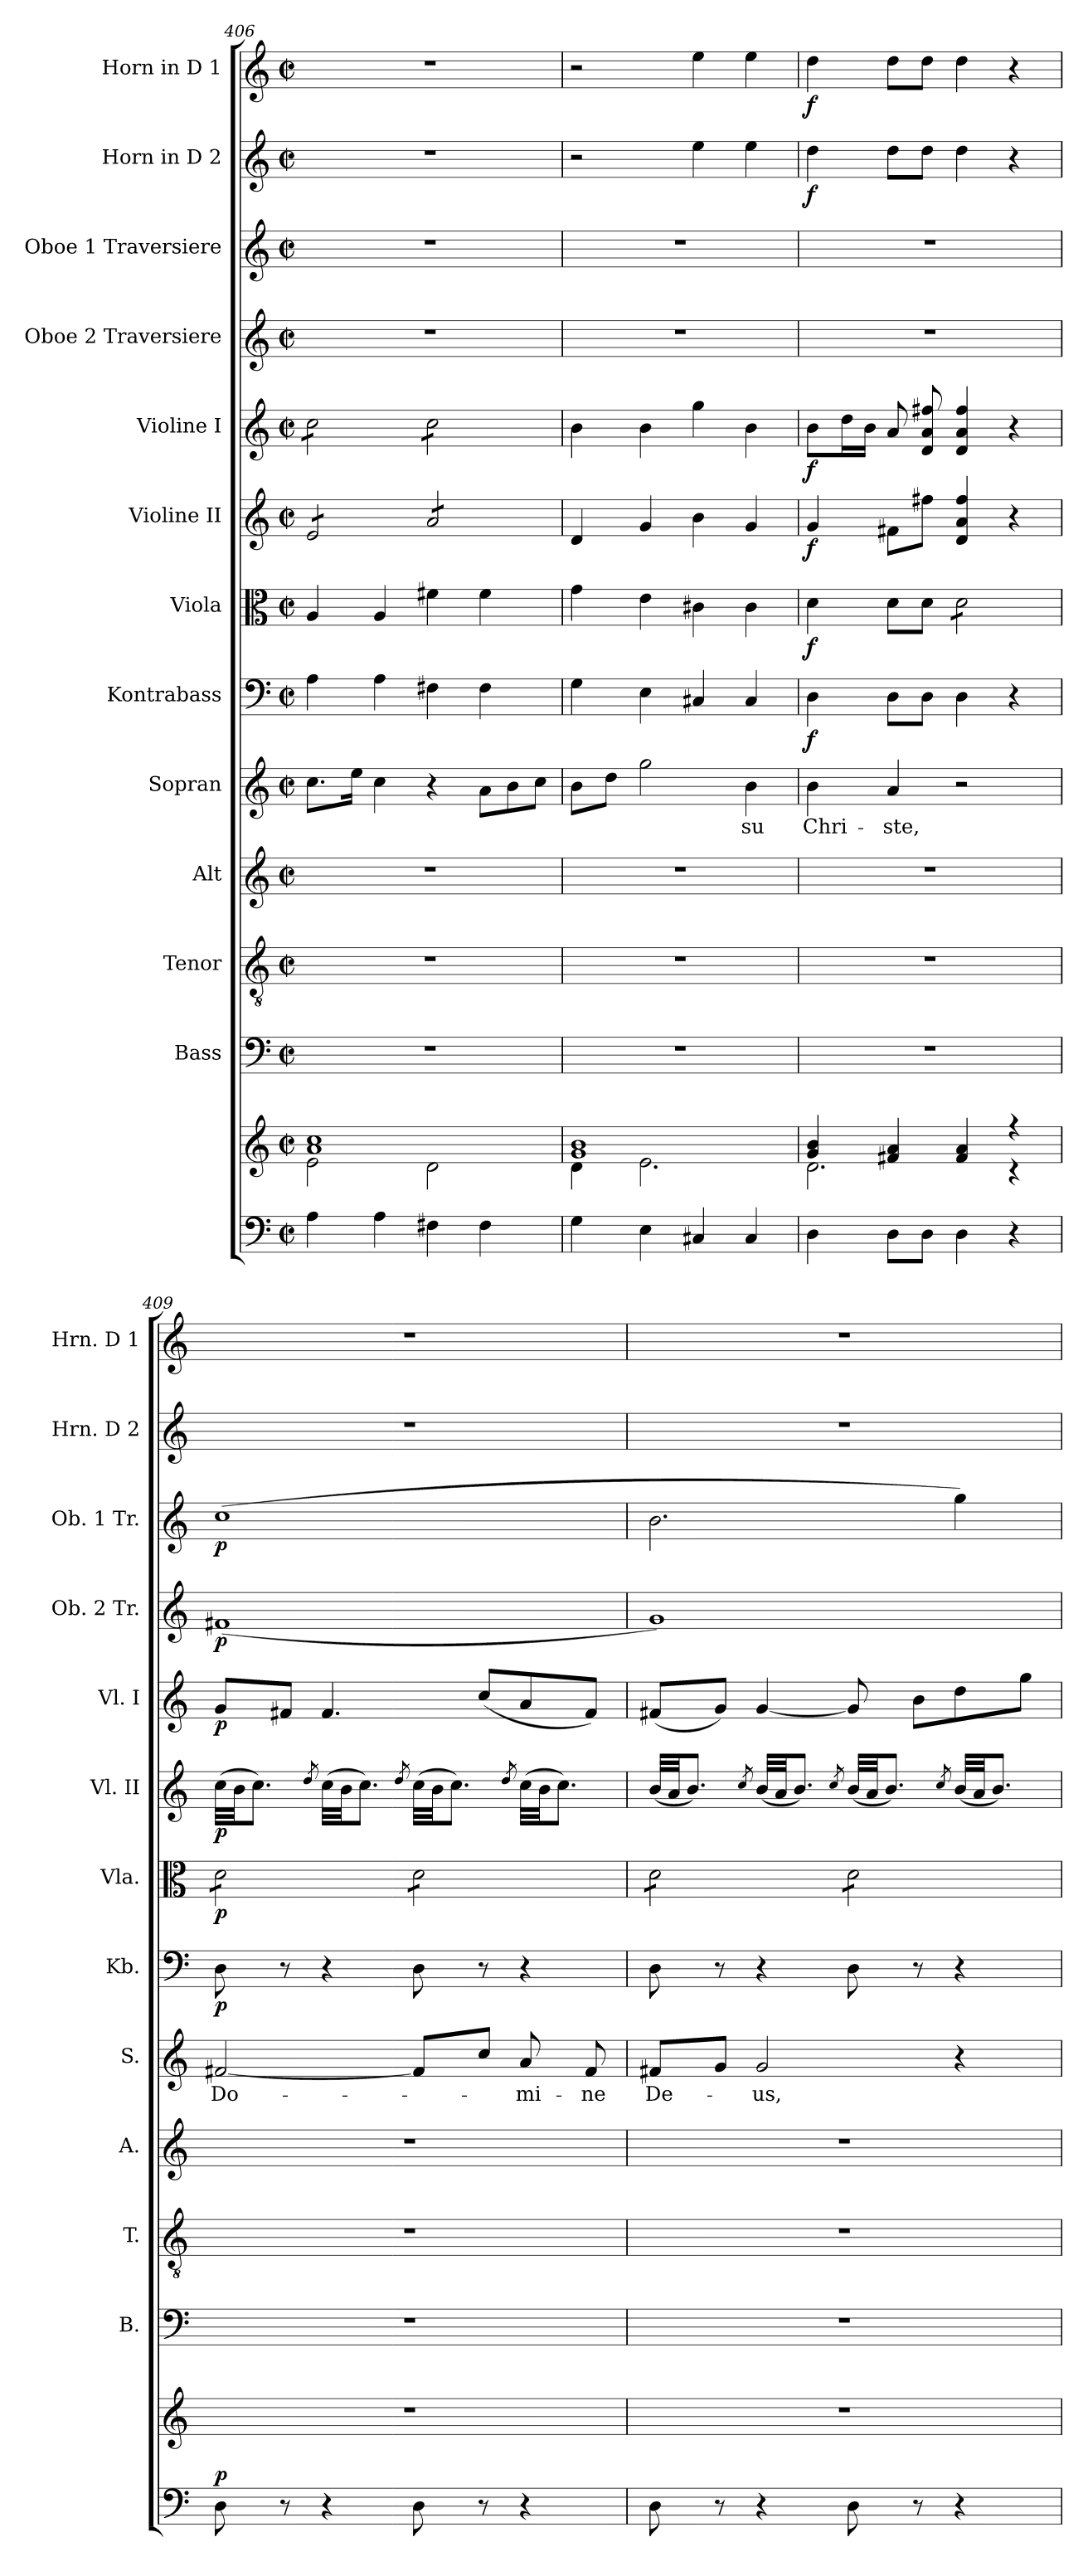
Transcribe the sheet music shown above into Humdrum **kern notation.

**kern	**kern	**dynam	**kern	**kern	**kern	**kern	**text	**kern	**dynam	**kern	**dynam	**kern	**dynam	**kern	**dynam	**kern	**dynam	**kern	**dynam	**kern	**dynam	**kern	**dynam
*part13	*part13	*part13	*part12	*part11	*part10	*part9	*part9	*part8	*part8	*part7	*part7	*part6	*part6	*part5	*part5	*part4	*part4	*part3	*part3	*part2	*part2	*part1	*part1
*staff14	*staff13	*staff13/14	*staff12	*staff11	*staff10	*staff9	*staff9	*staff8	*staff8	*staff7	*staff7	*staff6	*staff6	*staff5	*staff5	*staff4	*staff4	*staff3	*staff3	*staff2	*staff2	*staff1	*staff1
*	*	*	*I"Bass	*I"Tenor	*I"Alt	*I"Sopran	*	*I"Kontrabass	*	*I"Viola	*	*I"Violine II	*	*I"Violine I	*	*I"Oboe 2 Traversiere	*	*I"Oboe 1 Traversiere	*	*I"Horn in D 2	*	*I"Horn in D 1	*
*	*	*	*I'B.	*I'T.	*I'A.	*I'S.	*	*I'Kb.	*	*I'Vla.	*	*I'Vl. II	*	*I'Vl. I	*	*I'Ob. 2 Tr.	*	*I'Ob. 1 Tr.	*	*I'Hrn. D 2	*	*I'Hrn. D 1	*
*clefF4	*clefG2	*	*clefF4	*clefGv2	*clefG2	*clefG2	*	*clefF4	*	*clefC3	*	*clefG2	*	*clefG2	*	*clefG2	*	*clefG2	*	*clefG2	*	*clefG2	*
*	*	*	*	*	*	*	*	*ITrd7c12	*	*	*	*	*	*	*	*	*	*	*	*ITrd7c12	*	*ITrd7c12	*
*k[]	*k[]	*	*k[]	*k[]	*k[]	*k[]	*	*k[]	*	*k[]	*	*k[]	*	*k[]	*	*k[]	*	*k[]	*	*k[]	*	*k[]	*
*C:	*C:	*	*C:	*C:	*C:	*C:	*	*C:	*	*C:	*	*C:	*	*C:	*	*C:	*	*C:	*	*C:	*	*C:	*
*M2/2	*M2/2	*	*M2/2	*M2/2	*M2/2	*M2/2	*	*M2/2	*	*M2/2	*	*M2/2	*	*M2/2	*	*M2/2	*	*M2/2	*	*M2/2	*	*M2/2	*
*met(c|)	*met(c|)	*	*met(c|)	*met(c|)	*met(c|)	*met(c|)	*	*met(c|)	*	*met(c|)	*	*met(c|)	*	*met(c|)	*	*met(c|)	*	*met(c|)	*	*met(c|)	*	*met(c|)	*
=406	=406	=406	=406	=406	=406	=406	=406	=406	=406	=406	=406	=406	=406	=406	=406	=406	=406	=406	=406	=406	=406	=406	=406
*	*^	*	*	*	*	*	*	*	*	*	*	*	*	*	*	*	*	*	*	*	*	*	*
*	*	*	*	*	*	*	*	*	*	*	*	*	*tremolo	*	*	*	*	*	*	*	*	*	*	*
*	*	*	*	*	*	*	*	*	*	*	*	*	*	*	*tremolo	*	*	*	*	*	*	*	*	*
4A\	1a 1cc	2e\	.	1r	1r	1r	8.cc\L	.	4AA\	.	4A/	.	8e/L	.	8cc\L	.	1r	.	1r	.	1r	.	1r	.
.	.	.	.	.	.	.	.	.	.	.	.	.	8e/	.	8cc\	.	.	.	.	.	.	.	.	.
.	.	.	.	.	.	.	16ee\Jk	.	.	.	.	.	.	.	.	.	.	.	.	.	.	.	.	.
4A\	.	.	.	.	.	.	4cc\	.	4AA\	.	4A/	.	8e/	.	8cc\	.	.	.	.	.	.	.	.	.
.	.	.	.	.	.	.	.	.	.	.	.	.	8e/J	.	8cc\J	.	.	.	.	.	.	.	.	.
4F#X\	.	2d\	.	.	.	.	4r	.	4FF#X\	.	4f#X\	.	8a/L	.	8cc\L	.	.	.	.	.	.	.	.	.
.	.	.	.	.	.	.	.	.	.	.	.	.	8a/	.	8cc\	.	.	.	.	.	.	.	.	.
*	*	*	*	*	*	*	*Xtuplet	*	*	*	*	*	*	*	*	*	*	*	*	*	*	*	*	*
4F#\	.	.	.	.	.	.	12a\L	.	4FF#\	.	4f#\	.	8a/	.	8cc\	.	.	.	.	.	.	.	.	.
.	.	.	.	.	.	.	12b\	.	.	.	.	.	.	.	.	.	.	.	.	.	.	.	.	.
.	.	.	.	.	.	.	.	.	.	.	.	.	8a/J	.	8cc\J	.	.	.	.	.	.	.	.	.
*	*	*	*	*	*	*	*	*	*	*	*	*	*	*	*Xtremolo	*	*	*	*	*	*	*	*	*
*	*	*	*	*	*	*	*	*	*	*	*	*	*Xtremolo	*	*	*	*	*	*	*	*	*	*	*
.	.	.	.	.	.	.	12cc\J	.	.	.	.	.	.	.	.	.	.	.	.	.	.	.	.	.
!!LO:PB:g=z
=407	=407	=407	=407	=407	=407	=407	=407	=407	=407	=407	=407	=407	=407	=407	=407	=407	=407	=407	=407	=407	=407	=407	=407	=407
4G\	1g 1b	4d\	.	1r	1r	1r	8b\L	.	4GG\	.	4g\	.	4d/	.	4b\	.	1r	.	1r	.	2r	.	2r	.
.	.	.	.	.	.	.	8dd\J	.	.	.	.	.	.	.	.	.	.	.	.	.	.	.	.	.
4E\	.	2.e\	.	.	.	.	2gg\	.	4EE\	.	4e\	.	4g/	.	4b\	.	.	.	.	.	.	.	.	.
4C#X/	.	.	.	.	.	.	.	.	4CC#X/	.	4c#X\	.	4b\	.	4gg\	.	.	.	.	.	4e\	.	4e\	.
!	!	!	!	!	!	!	!	!LO:LY:b	!	!	!	!	!	!	!	!	!	!	!	!	!	!	!	!
4C#/	.	.	.	.	.	.	4b\	-su	4CC#/	.	4c#\	.	4g/	.	4b\	.	.	.	.	.	4e\	.	4e\	.
=408	=408	=408	=408	=408	=408	=408	=408	=408	=408	=408	=408	=408	=408	=408	=408	=408	=408	=408	=408	=408	=408	=408	=408	=408
!	!	!	!	!	!	!	!	!LO:LY:b	!	!LO:DY:b	!	!LO:DY:b	!	!LO:DY:b	!	!LO:DY:b	!	!	!	!	!	!LO:DY:b	!	!LO:DY:b
4D\	4g/ 4b/	2.d\	.	1r	1r	1r	4b\	Chri-	4DD\	f	4d\	f	4g/	f	8b\L	f	1r	.	1r	.	4d\	f	4d\	f
.	.	.	.	.	.	.	.	.	.	.	.	.	.	.	16dd\L	.	.	.	.	.	.	.	.	.
.	.	.	.	.	.	.	.	.	.	.	.	.	.	.	16b\JJ	.	.	.	.	.	.	.	.	.
!	!	!	!	!	!	!	!	!LO:LY:b	!	!	!	!	!	!	!	!	!	!	!	!	!	!	!	!
8D\L	4f#X/ 4a/	.	.	.	.	.	4a/	-ste,	8DD\L	.	8d\L	.	8f#X\L	.	8a/	.	.	.	.	.	8d\L	.	8d\L	.
8D\J	.	.	.	.	.	.	.	.	8DD\J	.	8d\J	.	8ff#X\J	.	8d/ 8a/ 8ff#X/	.	.	.	.	.	8d\J	.	8d\J	.
*	*	*	*	*	*	*	*	*	*	*	*tremolo	*	*	*	*	*	*	*	*	*	*	*	*	*
4D\	4f#/ 4a/	.	.	.	.	.	2r	.	4DD\	.	8d\L	.	4d/ 4a/ 4ff#/	.	4d/ 4a/ 4ff#/	.	.	.	.	.	4d\	.	4d\	.
.	.	.	.	.	.	.	.	.	.	.	8d\	.	.	.	.	.	.	.	.	.	.	.	.	.
4r	4r	4r	.	.	.	.	.	.	4r	.	8d\	.	4r	.	4r	.	.	.	.	.	4r	.	4r	.
.	.	.	.	.	.	.	.	.	.	.	8d\J	.	.	.	.	.	.	.	.	.	.	.	.	.
=409	=409	=409	=409	=409	=409	=409	=409	=409	=409	=409	=409	=409	=409	=409	=409	=409	=409	=409	=409	=409	=409	=409	=409	=409
!	!	!	!LO:DY:a=2	!	!	!	!	!LO:LY:b	!	!LO:DY:b	!	!LO:DY:b	!	!LO:DY:b	!	!LO:DY:b	!	!LO:DY:b	!	!LO:DY:b	!	!	!	!
*	*v	*v	*	*	*	*	*	*	*	*	*	*	*	*	*	*	*	*	*	*	*	*	*	*
8D\	1r	p	1r	1r	1r	[2f#X/	Do-	8DD\	p	8d\L	p	(>32cc\LLL	p	8g/L	p	(<1f#X	p	(>1cc	p	1r	.	1r	.
.	.	.	.	.	.	.	.	.	.	.	.	32b\JJ	.	.	.	.	.	.	.	.	.	.	.
.	.	.	.	.	.	.	.	.	.	.	.	8.cc\J)	.	.	.	.	.	.	.	.	.	.	.
8r	.	.	.	.	.	.	.	8r	.	8d\	.	.	.	8f#X/J	.	.	.	.	.	.	.	.	.
.	.	.	.	.	.	.	.	.	.	.	.	8qdd/	.	.	.	.	.	.	.	.	.	.	.
4r	.	.	.	.	.	.	.	4r	.	8d\	.	(>32cc\LLL	.	4.f#/	.	.	.	.	.	.	.	.	.
.	.	.	.	.	.	.	.	.	.	.	.	32b\JJ	.	.	.	.	.	.	.	.	.	.	.
.	.	.	.	.	.	.	.	.	.	.	.	8.cc\J)	.	.	.	.	.	.	.	.	.	.	.
.	.	.	.	.	.	.	.	.	.	8d\J	.	.	.	.	.	.	.	.	.	.	.	.	.
.	.	.	.	.	.	.	.	.	.	.	.	8qdd/	.	.	.	.	.	.	.	.	.	.	.
8D\	.	.	.	.	.	8f#/L]	.	8DD\	.	8d\L	.	(>32cc\LLL	.	.	.	.	.	.	.	.	.	.	.
.	.	.	.	.	.	.	.	.	.	.	.	32b\JJ	.	.	.	.	.	.	.	.	.	.	.
.	.	.	.	.	.	.	.	.	.	.	.	8.cc\J)	.	.	.	.	.	.	.	.	.	.	.
8r	.	.	.	.	.	8cc/J	.	8r	.	8d\	.	.	.	(<8cc/L	.	.	.	.	.	.	.	.	.
.	.	.	.	.	.	.	.	.	.	.	.	8qdd/	.	.	.	.	.	.	.	.	.	.	.
!	!	!	!	!	!	!	!LO:LY:b	!	!	!	!	!	!	!	!	!	!	!	!	!	!	!	!
4r	.	.	.	.	.	8a/	-mi-	4r	.	8d\	.	(>32cc\LLL	.	8a/	.	.	.	.	.	.	.	.	.
.	.	.	.	.	.	.	.	.	.	.	.	32b\JJ	.	.	.	.	.	.	.	.	.	.	.
.	.	.	.	.	.	.	.	.	.	.	.	8.cc\J)	.	.	.	.	.	.	.	.	.	.	.
!	!	!	!	!	!	!	!LO:LY:b	!	!	!	!	!	!	!	!	!	!	!	!	!	!	!	!
.	.	.	.	.	.	8f#/	-ne	.	.	8d\J	.	.	.	8f#/J)	.	.	.	.	.	.	.	.	.
=410	=410	=410	=410	=410	=410	=410	=410	=410	=410	=410	=410	=410	=410	=410	=410	=410	=410	=410	=410	=410	=410	=410	=410
!	!	!	!	!	!	!	!LO:LY:b	!	!	!	!	!	!	!	!	!	!	!	!	!	!	!	!
8D\	1r	.	1r	1r	1r	8f#X/L	De-	8DD\	.	8d\L	.	(<32b/LLL	.	(<8f#X/L	.	1g)	.	2.b\	.	1r	.	1r	.
.	.	.	.	.	.	.	.	.	.	.	.	32a/JJ	.	.	.	.	.	.	.	.	.	.	.
.	.	.	.	.	.	.	.	.	.	.	.	8.b/J)	.	.	.	.	.	.	.	.	.	.	.
8r	.	.	.	.	.	8g/J	.	8r	.	8d\	.	.	.	8g/J)	.	.	.	.	.	.	.	.	.
.	.	.	.	.	.	.	.	.	.	.	.	8qcc/	.	.	.	.	.	.	.	.	.	.	.
!	!	!	!	!	!	!	!LO:LY:b	!	!	!	!	!	!	!	!	!	!	!	!	!	!	!	!
4r	.	.	.	.	.	2g/	-us,	4r	.	8d\	.	(<32b/LLL	.	[4g/	.	.	.	.	.	.	.	.	.
.	.	.	.	.	.	.	.	.	.	.	.	32a/JJ	.	.	.	.	.	.	.	.	.	.	.
.	.	.	.	.	.	.	.	.	.	.	.	8.b/J)	.	.	.	.	.	.	.	.	.	.	.
.	.	.	.	.	.	.	.	.	.	8d\J	.	.	.	.	.	.	.	.	.	.	.	.	.
.	.	.	.	.	.	.	.	.	.	.	.	8qcc/	.	.	.	.	.	.	.	.	.	.	.
8D\	.	.	.	.	.	.	.	8DD\	.	8d\L	.	(<32b/LLL	.	8g/]	.	.	.	.	.	.	.	.	.
.	.	.	.	.	.	.	.	.	.	.	.	32a/JJ	.	.	.	.	.	.	.	.	.	.	.
.	.	.	.	.	.	.	.	.	.	.	.	8.b/J)	.	.	.	.	.	.	.	.	.	.	.
8r	.	.	.	.	.	.	.	8r	.	8d\	.	.	.	8b\L	.	.	.	.	.	.	.	.	.
.	.	.	.	.	.	.	.	.	.	.	.	8qcc/	.	.	.	.	.	.	.	.	.	.	.
4r	.	.	.	.	.	4r	.	4r	.	8d\	.	(<32b/LLL	.	8dd\	.	.	.	4gg\)	.	.	.	.	.
.	.	.	.	.	.	.	.	.	.	.	.	32a/JJ	.	.	.	.	.	.	.	.	.	.	.
.	.	.	.	.	.	.	.	.	.	.	.	8.b/J)	.	.	.	.	.	.	.	.	.	.	.
.	.	.	.	.	.	.	.	.	.	8d\J	.	.	.	8gg\J	.	.	.	.	.	.	.	.	.
*	*	*	*	*	*	*	*	*	*	*Xtremolo	*	*	*	*	*	*	*	*	*	*	*	*	*
=	=	=	=	=	=	=	=	=	=	=	=	=	=	=	=	=	=	=	=	=	=	=	=
*-	*-	*-	*-	*-	*-	*-	*-	*-	*-	*-	*-	*-	*-	*-	*-	*-	*-	*-	*-	*-	*-	*-	*-
